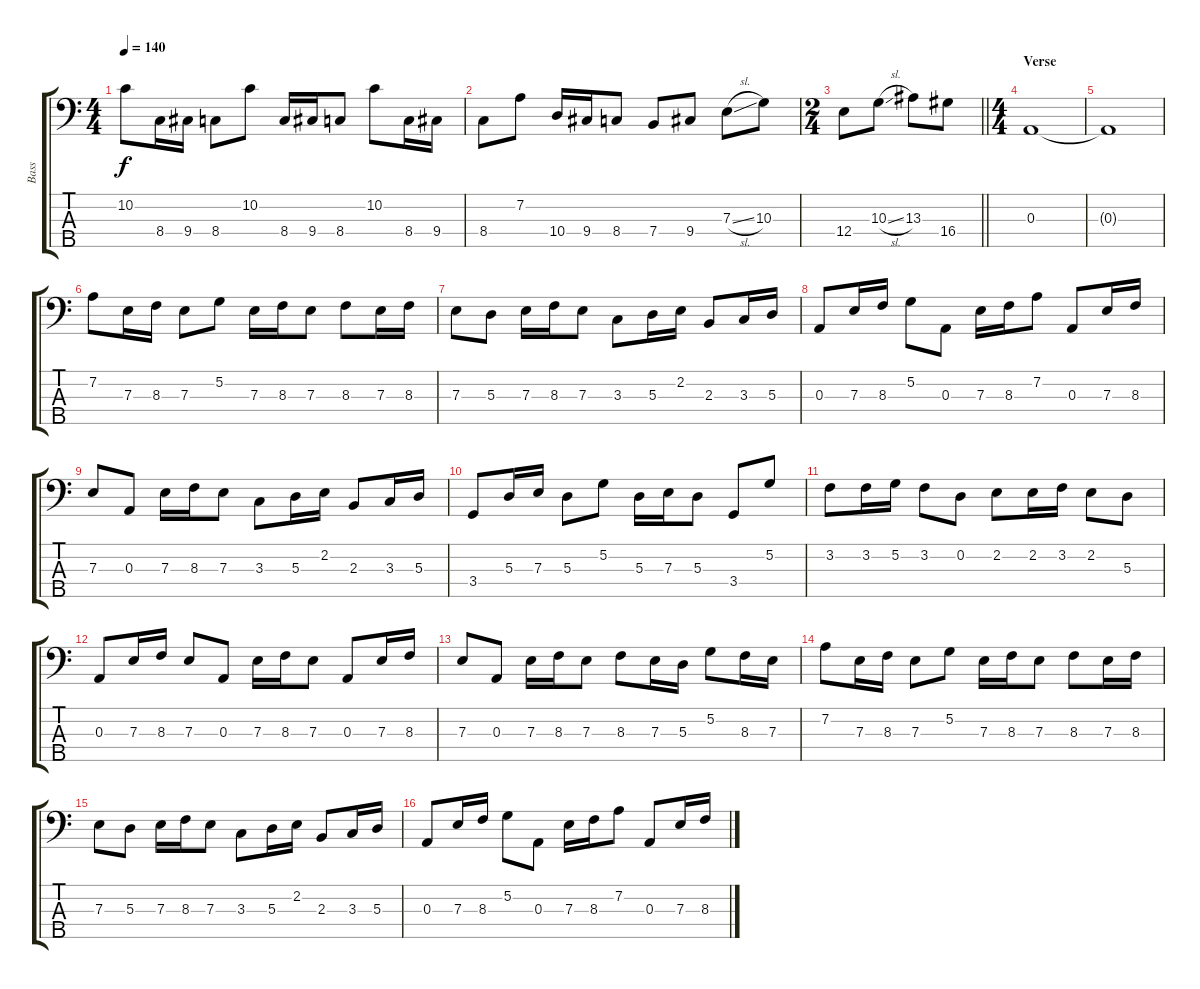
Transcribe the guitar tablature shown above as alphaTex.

\track ("Bass" "Bass") {instrument electricbassfinger}
\staff {score tabs}
\tuning (G2 D2 A1 E1 B0) {hide}
\ts (4 4)
\tempo 140
\clef f4
\ks c
10.2.8{dy f} 8.4.16 9.4.16 8.4.8 10.2.8 8.4.16 9.4.16 8.4.8 10.2.8 8.4.16 9.4.16 |
8.4.8 7.2.8 10.4.16 9.4.16 8.4.8 7.4.8 9.4.8 7.3{sl}.8 10.3.8 |
\ts (2 4)
\barLineRight lightlight
12.4.8 10.3{sl}.8 13.3.8 16.4.8 |
\ts (4 4)
\section ("" "Verse")
0.3.1 |
0.3{t}.1 |
7.2.8 7.3.16 8.3.16 7.3.8 5.2.8 7.3.16 8.3.16 7.3.8 8.3.8 7.3.16 8.3.16 |
7.3.8 5.3.8 7.3.16 8.3.16 7.3.8 3.3.8 5.3.16 2.2.16 2.3.8 3.3.16 5.3.16 |
0.3.8 7.3.16 8.3.16 5.2.8 0.3.8 7.3.16 8.3.16 7.2.8 0.3.8 7.3.16 8.3.16 |
7.3.8 0.3.8 7.3.16 8.3.16 7.3.8 3.3.8 5.3.16 2.2.16 2.3.8 3.3.16 5.3.16 |
3.4.8 5.3.16 7.3.16 5.3.8 5.2.8 5.3.16 7.3.16 5.3.8 3.4.8 5.2.8 |
3.2.8 3.2.16 5.2.16 3.2.8 0.2.8 2.2.8 2.2.16 3.2.16 2.2.8 5.3.8 |
0.3.8 7.3.16 8.3.16 7.3.8 0.3.8 7.3.16 8.3.16 7.3.8 0.3.8 7.3.16 8.3.16 |
7.3.8 0.3.8 7.3.16 8.3.16 7.3.8 8.3.8 7.3.16 5.3.16 5.2.8 8.3.16 7.3.16 |
7.2.8 7.3.16 8.3.16 7.3.8 5.2.8 7.3.16 8.3.16 7.3.8 8.3.8 7.3.16 8.3.16 |
7.3.8 5.3.8 7.3.16 8.3.16 7.3.8 3.3.8 5.3.16 2.2.16 2.3.8 3.3.16 5.3.16 |
0.3.8 7.3.16 8.3.16 5.2.8 0.3.8 7.3.16 8.3.16 7.2.8 0.3.8 7.3.16 8.3.16
